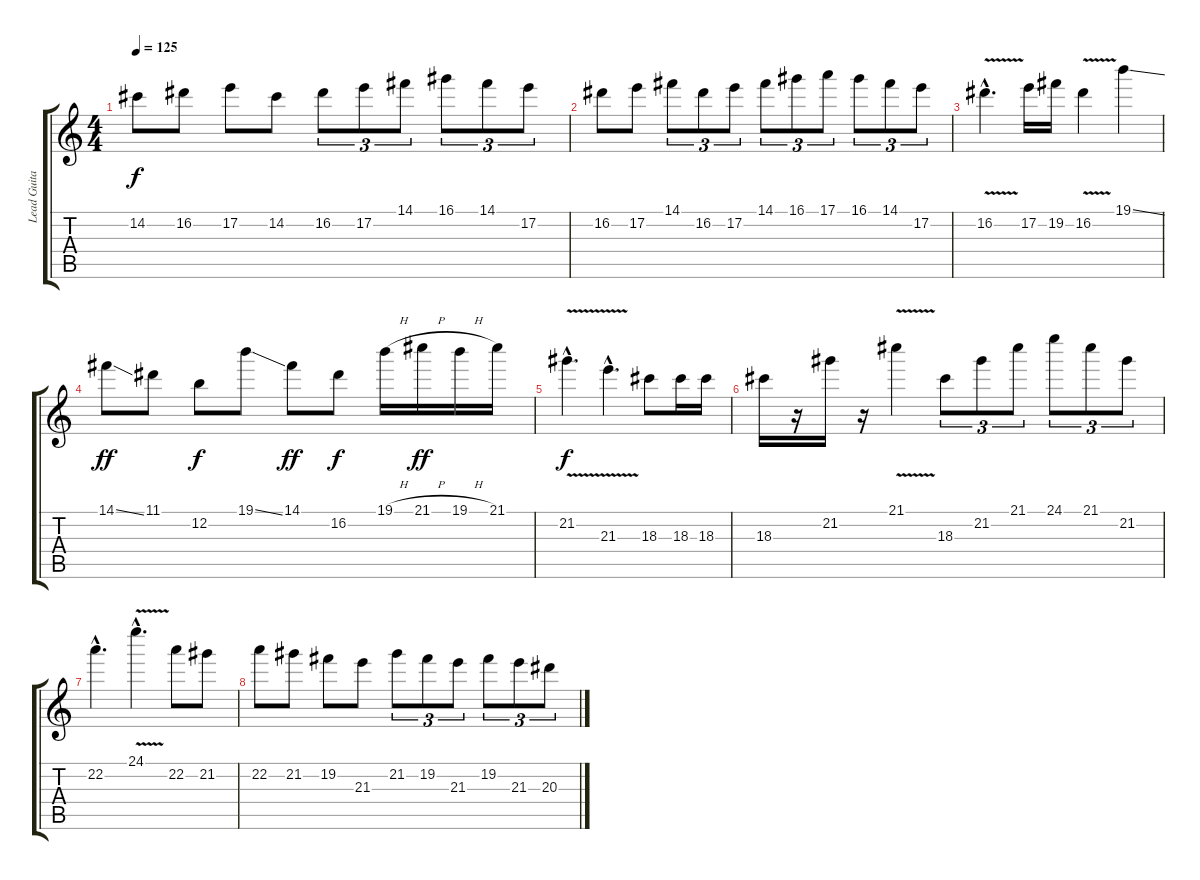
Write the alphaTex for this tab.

\track ("Lead Guitar 1" "Lead Guita") {instrument overdrivenguitar}
\staff {score tabs}
\tuning (E4 B3 G3 D3 A2 E2) {hide}
\ts (4 4)
\tempo 125
\clef g2
\ks c
14.2.8{dy f} 16.2.8 17.2.8 14.2.8 16.2.8{tu (3 2)} 17.2.8{tu (3 2)} 14.1.8{tu (3 2)} 16.1.8{tu (3 2)} 14.1.8{tu (3 2)} 17.2.8{tu (3 2)} |
16.2.8 17.2.8 14.1.8{tu (3 2)} 16.2.8{tu (3 2)} 17.2.8{tu (3 2)} 14.1.8{tu (3 2)} 16.1.8{tu (3 2)} 17.1.8{tu (3 2)} 16.1.8{tu (3 2)} 14.1.8{tu (3 2)} 17.2.8{tu (3 2)} |
16.2{v hac}.4{d} 17.2.16 19.2.16 16.2{v}.4 19.1{ss}.4 |
14.1{ss}.8{dy ff} 11.1.8 12.2.8{dy f} 19.1{ss}.8 14.1.8{dy ff} 16.2.8{dy f} 19.1{h}.16 21.1{h}.16{dy ff} 19.1{h}.16 21.1.16 |
21.2{v hac}.4{d dy f} 21.3{v hac}.4{d} 18.3.8 18.3.16 18.3.16 |
18.3.16 r.16 21.2.16 r.16 21.1{v}.4 18.3.8{tu (3 2)} 21.2.8{tu (3 2)} 21.1.8{tu (3 2)} 24.1.8{tu (3 2)} 21.1.8{tu (3 2)} 21.2.8{tu (3 2)} |
22.2{hac}.4{d} 24.1{v hac}.4{d} 22.2.8 21.2.8 |
22.2.8 21.2.8 19.2.8 21.3.8 21.2.8{tu (3 2)} 19.2.8{tu (3 2)} 21.3.8{tu (3 2)} 19.2.8{tu (3 2)} 21.3.8{tu (3 2)} 20.3.8{tu (3 2)}
